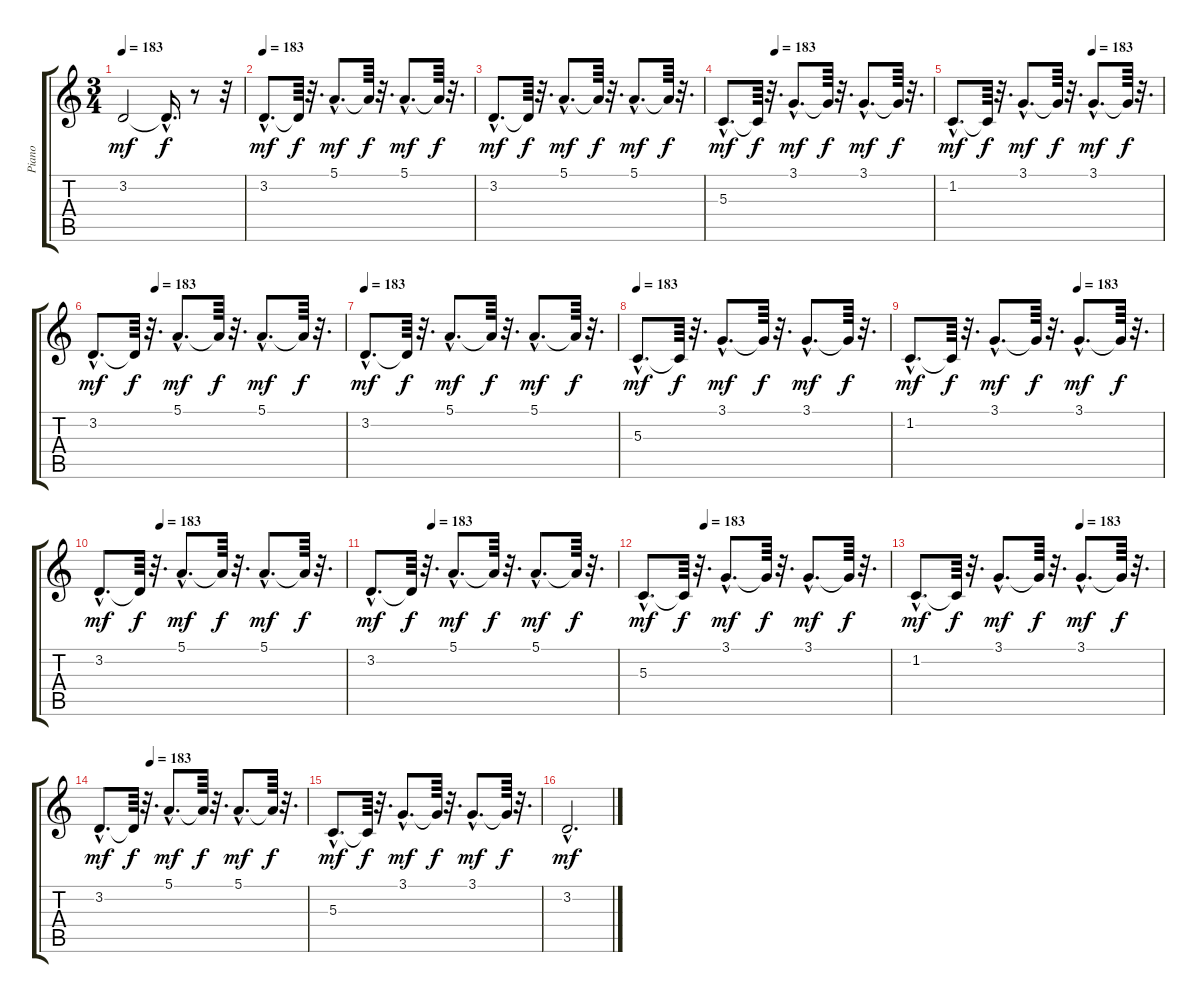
\track ("Piano" "Piano") {instrument electricpiano1}
\staff {score tabs}
\tuning (E4 B3 G3 D3 A2 E2) {hide}
\ts (3 4)
\tempo 183
\clef g2
\ks c
3.2.2{dy mf} 3.2{hac t}.16{d dy f} r.8 r.32 |
\tempo 183
3.2{hac}.8{d dy mf} 3.2{t}.64{dy f} r.32{d} 5.1{hac}.8{d dy mf} 5.1{t}.64{dy f} r.32{d} 5.1{hac}.8{d dy mf} 5.1{t}.64{dy f} r.32{d} |
3.2{hac}.8{d dy mf} 3.2{t}.64{dy f} r.32{d} 5.1{hac}.8{d dy mf} 5.1{t}.64{dy f} r.32{d} 5.1{hac}.8{d dy mf} 5.1{t}.64{dy f} r.32{d} |
\tempo (183 0.25)
5.3{hac}.8{d dy mf} 5.3{t}.64{dy f} r.32{d} 3.1{hac}.8{d dy mf} 3.1{t}.64{dy f} r.32{d} 3.1{hac}.8{d dy mf} 3.1{t}.64{dy f} r.32{d} |
\tempo (183 0.6666666666666666)
1.2{hac}.8{d dy mf} 1.2{t}.64{dy f} r.32{d} 3.1{hac}.8{d dy mf} 3.1{t}.64{dy f} r.32{d} 3.1{hac}.8{d dy mf} 3.1{t}.64{dy f} r.32{d} |
\tempo (183 0.25)
3.2{hac}.8{d dy mf} 3.2{t}.64{dy f} r.32{d} 5.1{hac}.8{d dy mf} 5.1{t}.64{dy f} r.32{d} 5.1{hac}.8{d dy mf} 5.1{t}.64{dy f} r.32{d} |
\tempo 183
3.2{hac}.8{d dy mf} 3.2{t}.64{dy f} r.32{d} 5.1{hac}.8{d dy mf} 5.1{t}.64{dy f} r.32{d} 5.1{hac}.8{d dy mf} 5.1{t}.64{dy f} r.32{d} |
\tempo 183
5.3{hac}.8{d dy mf} 5.3{t}.64{dy f} r.32{d} 3.1{hac}.8{d dy mf} 3.1{t}.64{dy f} r.32{d} 3.1{hac}.8{d dy mf} 3.1{t}.64{dy f} r.32{d} |
\tempo (183 0.6666666666666666)
1.2{hac}.8{d dy mf} 1.2{t}.64{dy f} r.32{d} 3.1{hac}.8{d dy mf} 3.1{t}.64{dy f} r.32{d} 3.1{hac}.8{d dy mf} 3.1{t}.64{dy f} r.32{d} |
\tempo (183 0.25)
3.2{hac}.8{d dy mf} 3.2{t}.64{dy f} r.32{d} 5.1{hac}.8{d dy mf} 5.1{t}.64{dy f} r.32{d} 5.1{hac}.8{d dy mf} 5.1{t}.64{dy f} r.32{d} |
\tempo (183 0.25)
3.2{hac}.8{d dy mf} 3.2{t}.64{dy f} r.32{d} 5.1{hac}.8{d dy mf} 5.1{t}.64{dy f} r.32{d} 5.1{hac}.8{d dy mf} 5.1{t}.64{dy f} r.32{d} |
\tempo (183 0.25)
5.3{hac}.8{d dy mf} 5.3{t}.64{dy f} r.32{d} 3.1{hac}.8{d dy mf} 3.1{t}.64{dy f} r.32{d} 3.1{hac}.8{d dy mf} 3.1{t}.64{dy f} r.32{d} |
\tempo (183 0.6666666666666666)
1.2{hac}.8{d dy mf} 1.2{t}.64{dy f} r.32{d} 3.1{hac}.8{d dy mf} 3.1{t}.64{dy f} r.32{d} 3.1{hac}.8{d dy mf} 3.1{t}.64{dy f} r.32{d} |
\tempo (183 0.25)
3.2{hac}.8{d dy mf} 3.2{t}.64{dy f} r.32{d} 5.1{hac}.8{d dy mf} 5.1{t}.64{dy f} r.32{d} 5.1{hac}.8{d dy mf} 5.1{t}.64{dy f} r.32{d} |
5.3{hac}.8{d dy mf} 5.3{t}.64{dy f} r.32{d} 3.1{hac}.8{d dy mf} 3.1{t}.64{dy f} r.32{d} 3.1{hac}.8{d dy mf} 3.1{t}.64{dy f} r.32{d} |
3.2{hac}.2{d dy mf}
